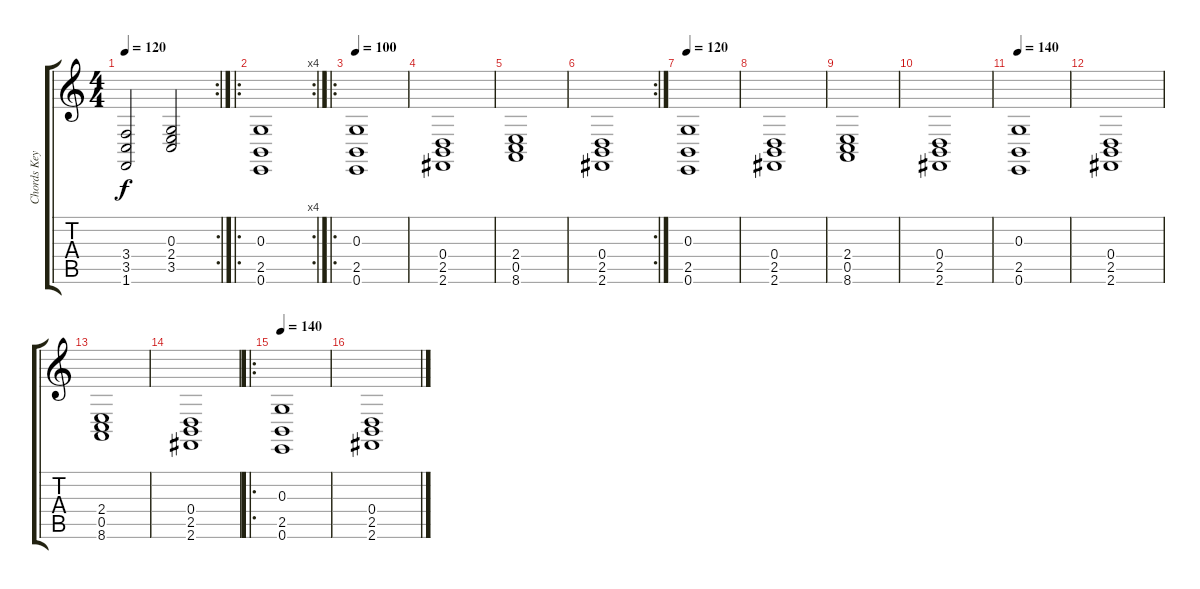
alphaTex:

\track ("Chords Keyboard" "Chords Key") {instrument stringensemble1}
\staff {score tabs}
\tuning (E4 B3 G3 D3 A2 E2) {hide}
\rc 2
\ts (4 4)
\tempo 120
\clef g2
\ks c
(3.4 3.5 1.6).2{dy f} (0.3 2.4 3.5).2 |
\ro
\rc 4
(0.3 2.5 0.6).1 |
\ro
\tempo 100
(0.3 2.5 0.6).1 |
(0.4 2.5 2.6).1 |
(2.4 0.5 8.6).1 |
\rc 2
(0.4 2.5 2.6).1 |
\tempo 120
(0.3 2.5 0.6).1 |
(0.4 2.5 2.6).1 |
(2.4 0.5 8.6).1 |
(0.4 2.5 2.6).1 |
\tempo 140
(0.3 2.5 0.6).1 |
(0.4 2.5 2.6).1 |
(2.4 0.5 8.6).1 |
(0.4 2.5 2.6).1 |
\ro
\tempo 140
(0.3 2.5 0.6).1 |
(0.4 2.5 2.6).1
